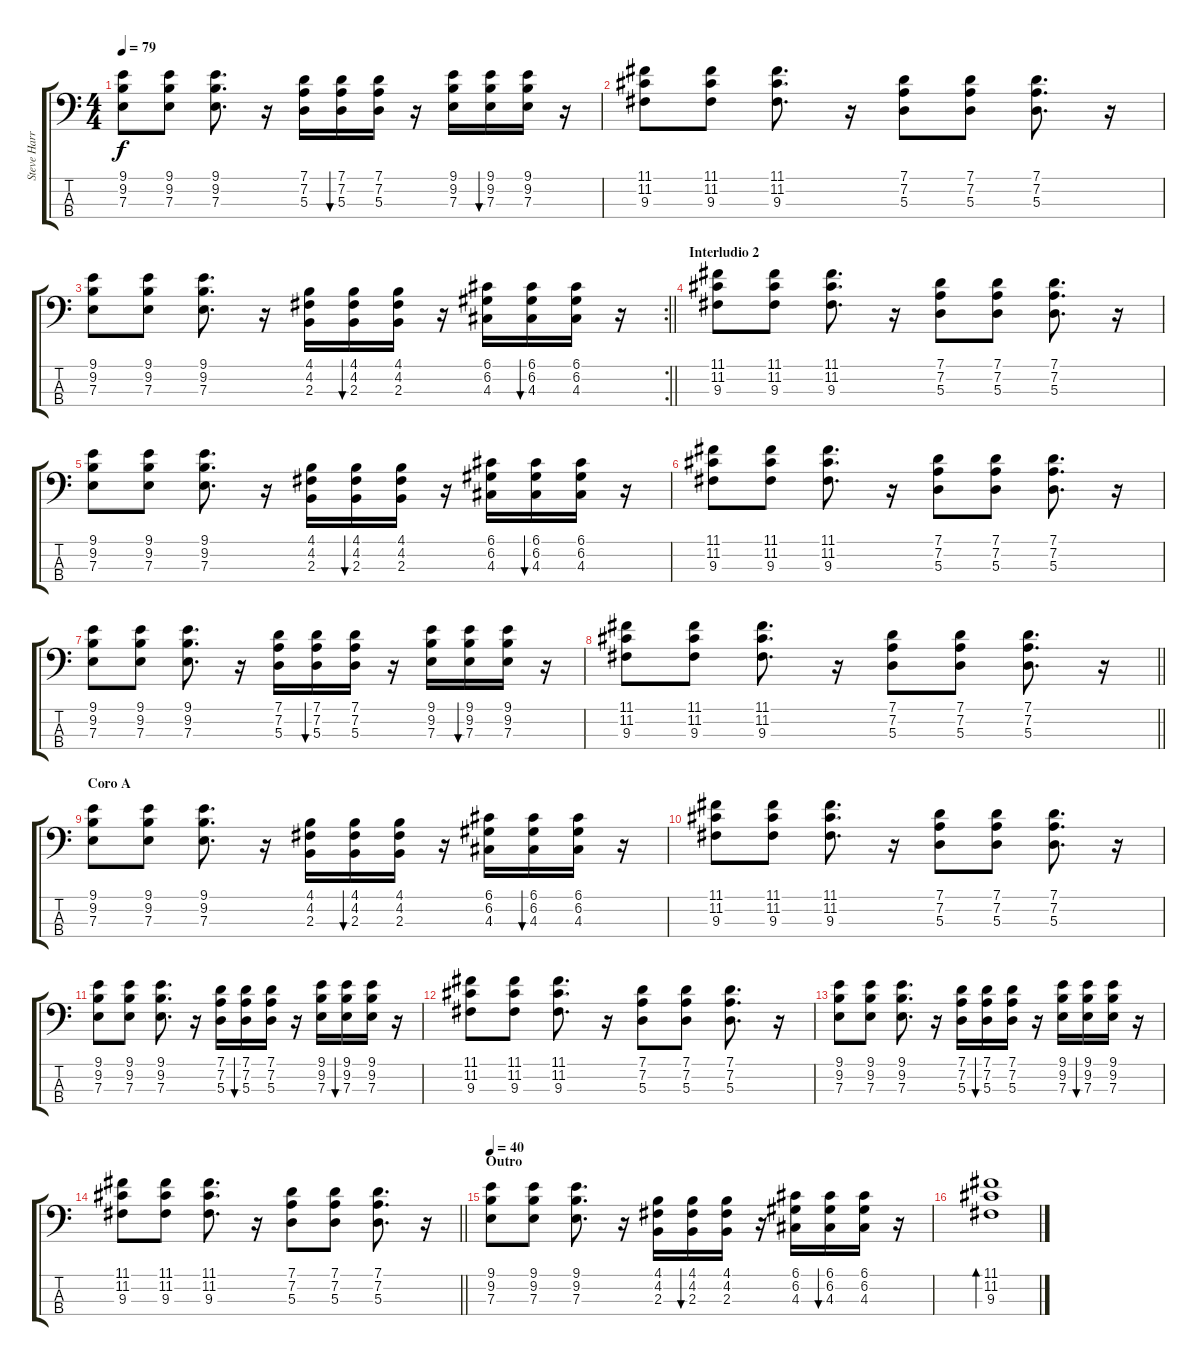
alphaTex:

\track ("Steve Harris" "Steve Harr") {instrument electricbassfinger}
\staff {score tabs}
\tuning (G2 D2 A1 E1) {hide}
\ts (4 4)
\tempo 79
\clef f4
\ks c
(9.1 9.2 7.3).8{dy f} (9.1 9.2 7.3).8 (9.1 9.2 7.3).8{d} r.16 (7.1 7.2 5.3).16 (7.1 7.2 5.3).16{bu 30} (7.1 7.2 5.3).16 r.16 (9.1 9.2 7.3).16 (9.1 9.2 7.3).16{bu 30} (9.1 9.2 7.3).16 r.16 |
(11.1 11.2 9.3).8 (11.1 11.2 9.3).8 (11.1 11.2 9.3).8{d} r.16 (7.1 7.2 5.3).8 (7.1 7.2 5.3).8 (7.1 7.2 5.3).8{d} r.16 |
\rc 2
\barLineRight lightlight
(9.1 9.2 7.3).8 (9.1 9.2 7.3).8 (9.1 9.2 7.3).8{d} r.16 (4.1 4.2 2.3).16 (4.1 4.2 2.3).16{bu 30} (4.1 4.2 2.3).16 r.16 (6.1 6.2 4.3).16 (6.1 6.2 4.3).16{bu 30} (6.1 6.2 4.3).16 r.16 |
\section ("" "Interludio 2")
(11.1 11.2 9.3).8 (11.1 11.2 9.3).8 (11.1 11.2 9.3).8{d} r.16 (7.1 7.2 5.3).8 (7.1 7.2 5.3).8 (7.1 7.2 5.3).8{d} r.16 |
(9.1 9.2 7.3).8 (9.1 9.2 7.3).8 (9.1 9.2 7.3).8{d} r.16 (4.1 4.2 2.3).16 (4.1 4.2 2.3).16{bu 30} (4.1 4.2 2.3).16 r.16 (6.1 6.2 4.3).16 (6.1 6.2 4.3).16{bu 30} (6.1 6.2 4.3).16 r.16 |
(11.1 11.2 9.3).8 (11.1 11.2 9.3).8 (11.1 11.2 9.3).8{d} r.16 (7.1 7.2 5.3).8 (7.1 7.2 5.3).8 (7.1 7.2 5.3).8{d} r.16 |
(9.1 9.2 7.3).8 (9.1 9.2 7.3).8 (9.1 9.2 7.3).8{d} r.16 (7.1 7.2 5.3).16 (7.1 7.2 5.3).16{bu 30} (7.1 7.2 5.3).16 r.16 (9.1 9.2 7.3).16 (9.1 9.2 7.3).16{bu 30} (9.1 9.2 7.3).16 r.16 |
\barLineRight lightlight
(11.1 11.2 9.3).8 (11.1 11.2 9.3).8 (11.1 11.2 9.3).8{d} r.16 (7.1 7.2 5.3).8 (7.1 7.2 5.3).8 (7.1 7.2 5.3).8{d} r.16 |
\section ("" "Coro A")
(9.1 9.2 7.3).8 (9.1 9.2 7.3).8 (9.1 9.2 7.3).8{d} r.16 (4.1 4.2 2.3).16 (4.1 4.2 2.3).16{bu 30} (4.1 4.2 2.3).16 r.16 (6.1 6.2 4.3).16 (6.1 6.2 4.3).16{bu 30} (6.1 6.2 4.3).16 r.16 |
(11.1 11.2 9.3).8 (11.1 11.2 9.3).8 (11.1 11.2 9.3).8{d} r.16 (7.1 7.2 5.3).8 (7.1 7.2 5.3).8 (7.1 7.2 5.3).8{d} r.16 |
(9.1 9.2 7.3).8 (9.1 9.2 7.3).8 (9.1 9.2 7.3).8{d} r.16 (7.1 7.2 5.3).16 (7.1 7.2 5.3).16{bu 30} (7.1 7.2 5.3).16 r.16 (9.1 9.2 7.3).16 (9.1 9.2 7.3).16{bu 30} (9.1 9.2 7.3).16 r.16 |
(11.1 11.2 9.3).8 (11.1 11.2 9.3).8 (11.1 11.2 9.3).8{d} r.16 (7.1 7.2 5.3).8 (7.1 7.2 5.3).8 (7.1 7.2 5.3).8{d} r.16 |
(9.1 9.2 7.3).8 (9.1 9.2 7.3).8 (9.1 9.2 7.3).8{d} r.16 (7.1 7.2 5.3).16 (7.1 7.2 5.3).16{bu 30} (7.1 7.2 5.3).16 r.16 (9.1 9.2 7.3).16 (9.1 9.2 7.3).16{bu 30} (9.1 9.2 7.3).16 r.16 |
\barLineRight lightlight
(11.1 11.2 9.3).8 (11.1 11.2 9.3).8 (11.1 11.2 9.3).8{d} r.16 (7.1 7.2 5.3).8 (7.1 7.2 5.3).8 (7.1 7.2 5.3).8{d} r.16 |
\section ("" "Outro")
\tempo 40
(9.1 9.2 7.3).8 (9.1 9.2 7.3).8 (9.1 9.2 7.3).8{d} r.16 (4.1 4.2 2.3).16 (4.1 4.2 2.3).16{bu 30} (4.1 4.2 2.3).16 r.16 (6.1 6.2 4.3).16 (6.1 6.2 4.3).16{bu 30} (6.1 6.2 4.3).16 r.16 |
(11.1 11.2 9.3).1{bd 240 volume 0}
